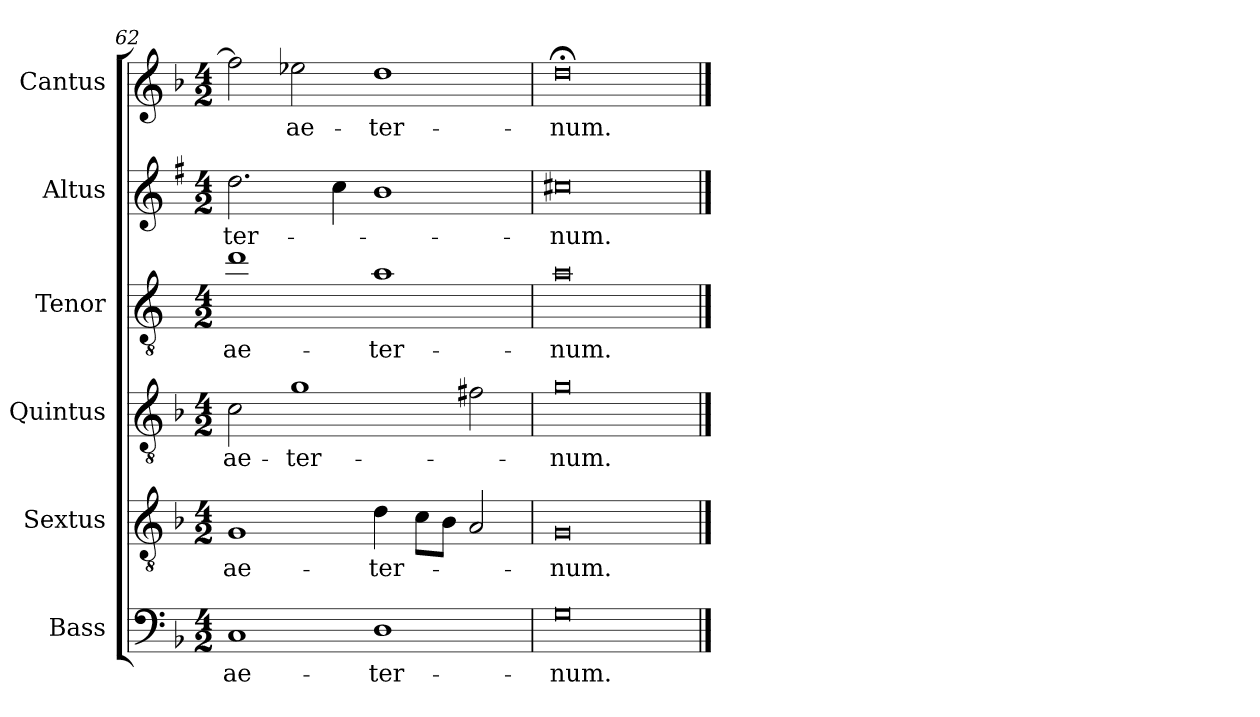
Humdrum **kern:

**kern	**text	**kern	**text	**kern	**text	**kern	**text	**kern	**text	**kern	**text
*part6	*part6	*part5	*part5	*part4	*part4	*part3	*part3	*part2	*part2	*part1	*part1
*staff6	*staff6	*staff5	*staff5	*staff4	*staff4	*staff3	*staff3	*staff2	*staff2	*staff1	*staff1
*I"Bass	*	*I"Sextus	*	*I"Quintus	*	*I"Tenor	*	*I"Altus	*	*I"Cantus	*
*I'B	*	*	*	*	*	*I'T	*	*I'A	*	*I'C	*
*clefF4	*	*clefGv2	*	*clefGv2	*	*clefGv2	*	*clefG2	*	*clefG2	*
*	*	*	*	*	*	*ITrd4c7	*	*ITrd1c2	*	*	*
*k[b-]	*	*k[b-]	*	*k[b-]	*	*k[b-]	*	*k[b-]	*	*k[b-]	*
*F:	*	*F:	*	*F:	*	*F:	*	*F:	*	*F:	*
*M4/2	*	*M4/2	*	*M4/2	*	*M4/2	*	*M4/2	*	*M4/2	*
=62	=62	=62	=62	=62	=62	=62	=62	=62	=62	=62	=62
!	!LO:LY:b	!	!LO:LY:b	!	!LO:LY:b	!	!LO:LY:b	!	!LO:LY:b	!	!
1C	ae-	1G	ae-	2c\	ae-	1g	ae-	2.cc\	-ter-	2ff\]	.
!	!	!	!	!	!LO:LY:b	!	!	!	!	!	!LO:LY:b
.	.	.	.	1g	-ter-	.	.	.	.	2ee-X\	ae-
.	.	.	.	.	.	.	.	4b-\	.	.	.
!	!LO:LY:b	!	!LO:LY:b	!	!	!	!LO:LY:b	!	!	!	!LO:LY:b
1D	-ter-	4d\	-ter-	.	.	1d	-ter-	1a	.	1dd	-ter-
.	.	8c\L	.	.	.	.	.	.	.	.	.
.	.	8B-\J	.	.	.	.	.	.	.	.	.
.	.	2A/	.	2f#X\	.	.	.	.	.	.	.
=63	=63	=63	=63	=63	=63	=63	=63	=63	=63	=63	=63
!	!LO:LY:b	!	!LO:LY:b	!	!LO:LY:b	!	!LO:LY:b	!	!LO:LY:b	!	!LO:LY:b
0G	-num.	0G	-num.	0g	-num.	0d	-num.	0bn	-num.	0dd;<	-num.
==	==	==	==	==	==	==	==	==	==	==	==
*-	*-	*-	*-	*-	*-	*-	*-	*-	*-	*-	*-
